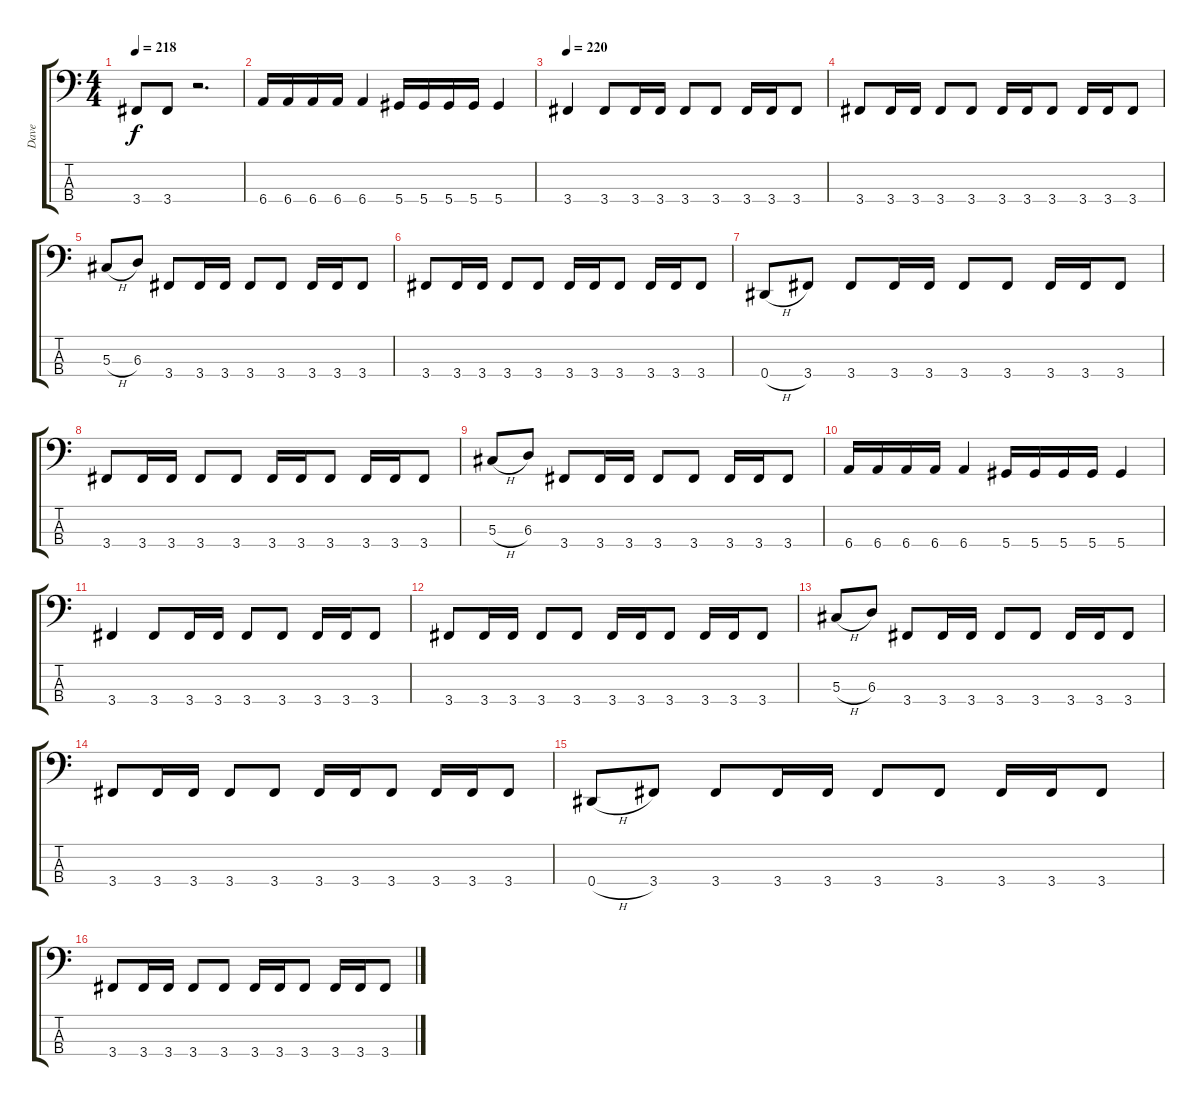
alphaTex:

\track ("Dave" "Dave") {instrument electricbasspick}
\staff {score tabs}
\tuning (Gb2 Db2 Ab1 Eb1) {hide}
\ts (4 4)
\tempo 218
\clef f4
\ks c
3.4.8{dy f} 3.4.8 r.2{d} |
6.4.16 6.4.16 6.4.16 6.4.16 6.4.4 5.4.16 5.4.16 5.4.16 5.4.16 5.4.4 |
\tempo 220
3.4.4 3.4.8 3.4.16 3.4.16 3.4.8 3.4.8 3.4.16 3.4.16 3.4.8 |
3.4.8 3.4.16 3.4.16 3.4.8 3.4.8 3.4.16 3.4.16 3.4.8 3.4.16 3.4.16 3.4.8 |
5.3{h}.8 6.3.8 3.4.8 3.4.16 3.4.16 3.4.8 3.4.8 3.4.16 3.4.16 3.4.8 |
3.4.8 3.4.16 3.4.16 3.4.8 3.4.8 3.4.16 3.4.16 3.4.8 3.4.16 3.4.16 3.4.8 |
0.4{h}.8 3.4.8 3.4.8 3.4.16 3.4.16 3.4.8 3.4.8 3.4.16 3.4.16 3.4.8 |
3.4.8 3.4.16 3.4.16 3.4.8 3.4.8 3.4.16 3.4.16 3.4.8 3.4.16 3.4.16 3.4.8 |
5.3{h}.8 6.3.8 3.4.8 3.4.16 3.4.16 3.4.8 3.4.8 3.4.16 3.4.16 3.4.8 |
6.4.16 6.4.16 6.4.16 6.4.16 6.4.4 5.4.16 5.4.16 5.4.16 5.4.16 5.4.4 |
3.4.4 3.4.8 3.4.16 3.4.16 3.4.8 3.4.8 3.4.16 3.4.16 3.4.8 |
3.4.8 3.4.16 3.4.16 3.4.8 3.4.8 3.4.16 3.4.16 3.4.8 3.4.16 3.4.16 3.4.8 |
5.3{h}.8 6.3.8 3.4.8 3.4.16 3.4.16 3.4.8 3.4.8 3.4.16 3.4.16 3.4.8 |
3.4.8 3.4.16 3.4.16 3.4.8 3.4.8 3.4.16 3.4.16 3.4.8 3.4.16 3.4.16 3.4.8 |
0.4{h}.8 3.4.8 3.4.8 3.4.16 3.4.16 3.4.8 3.4.8 3.4.16 3.4.16 3.4.8 |
3.4.8 3.4.16 3.4.16 3.4.8 3.4.8 3.4.16 3.4.16 3.4.8 3.4.16 3.4.16 3.4.8
